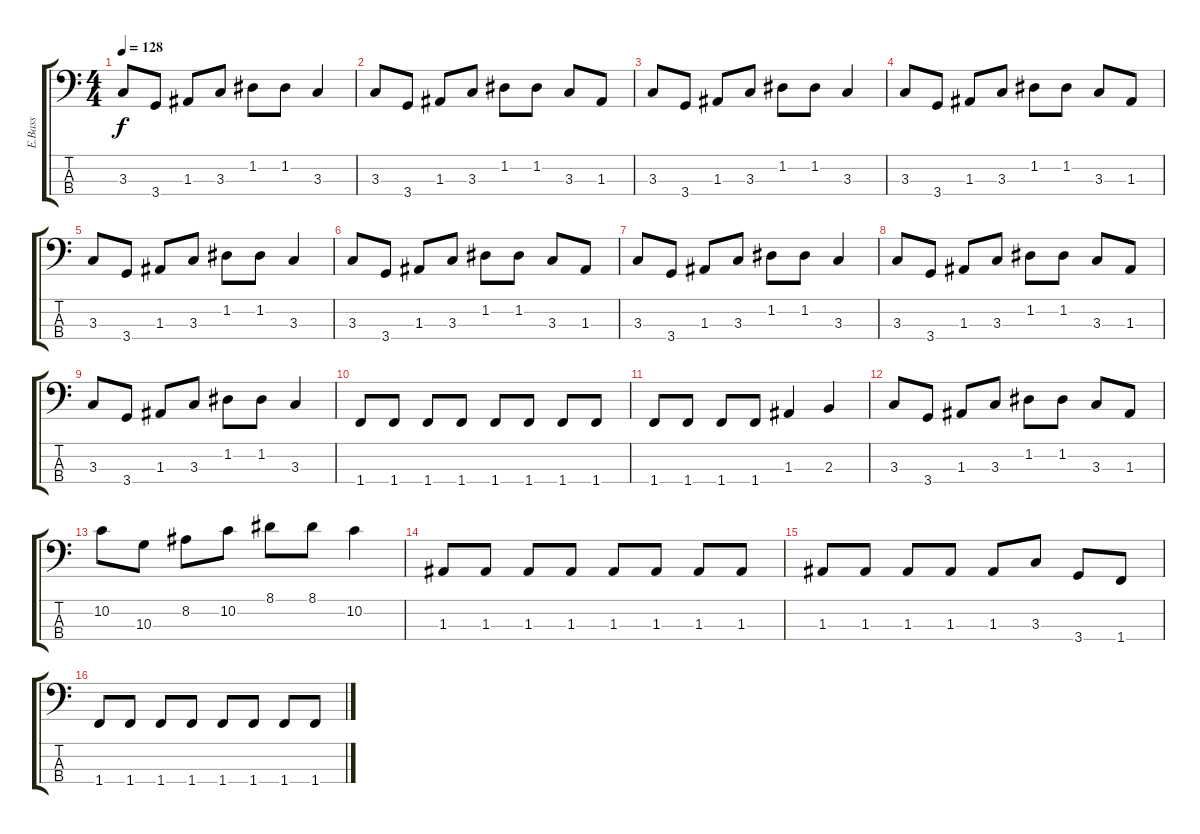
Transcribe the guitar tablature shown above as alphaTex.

\track ("E.Bass" "E.Bass") {instrument electricbassfinger}
\staff {score tabs}
\tuning (G2 D2 A1 E1) {hide}
\ts (4 4)
\tempo 128
\clef f4
\ks c
3.3.8{dy f} 3.4.8 1.3.8 3.3.8 1.2.8 1.2.8 3.3.4 |
3.3.8 3.4.8 1.3.8 3.3.8 1.2.8 1.2.8 3.3.8 1.3.8 |
3.3.8 3.4.8 1.3.8 3.3.8 1.2.8 1.2.8 3.3.4 |
3.3.8 3.4.8 1.3.8 3.3.8 1.2.8 1.2.8 3.3.8 1.3.8 |
3.3.8 3.4.8 1.3.8 3.3.8 1.2.8 1.2.8 3.3.4 |
3.3.8 3.4.8 1.3.8 3.3.8 1.2.8 1.2.8 3.3.8 1.3.8 |
3.3.8 3.4.8 1.3.8 3.3.8 1.2.8 1.2.8 3.3.4 |
3.3.8 3.4.8 1.3.8 3.3.8 1.2.8 1.2.8 3.3.8 1.3.8 |
3.3.8 3.4.8 1.3.8 3.3.8 1.2.8 1.2.8 3.3.4 |
1.4.8 1.4.8 1.4.8 1.4.8 1.4.8 1.4.8 1.4.8 1.4.8 |
1.4.8 1.4.8 1.4.8 1.4.8 1.3.4 2.3.4 |
3.3.8 3.4.8 1.3.8 3.3.8 1.2.8 1.2.8 3.3.8 1.3.8 |
10.2.8 10.3.8 8.2.8 10.2.8 8.1.8 8.1.8 10.2.4 |
1.3.8 1.3.8 1.3.8 1.3.8 1.3.8 1.3.8 1.3.8 1.3.8 |
1.3.8 1.3.8 1.3.8 1.3.8 1.3.8 3.3.8 3.4.8 1.4.8 |
1.4.8 1.4.8 1.4.8 1.4.8 1.4.8 1.4.8 1.4.8 1.4.8
